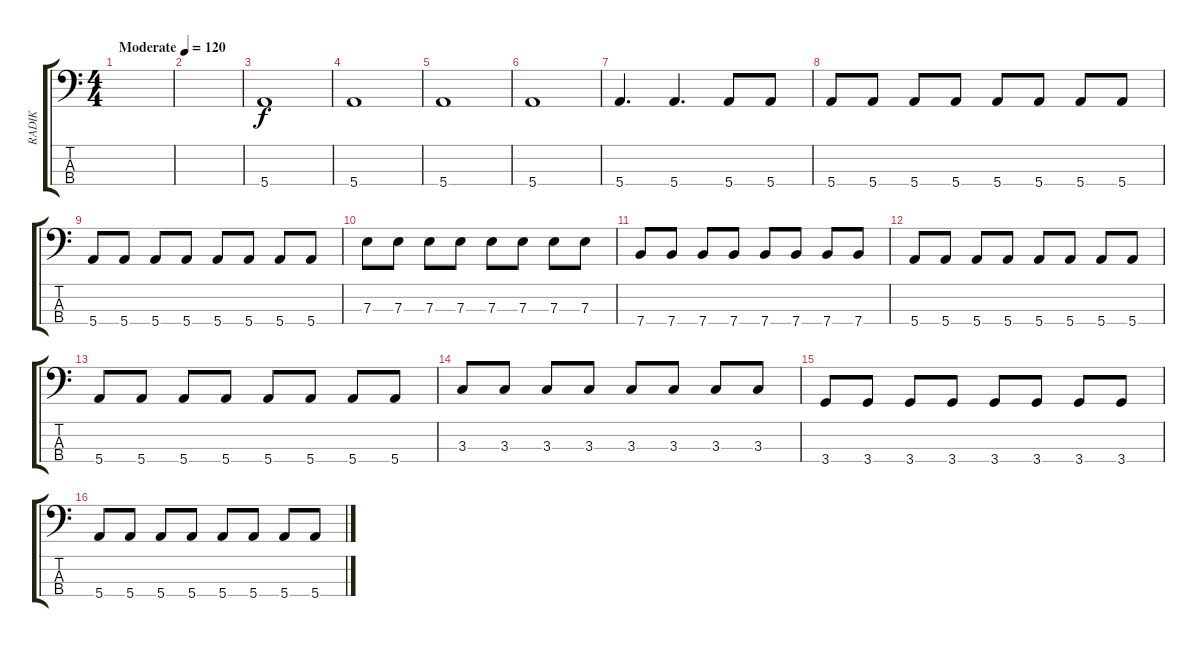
\track ("RADIK" "RADIK") {instrument electricbassfinger}
\staff {score tabs}
\tuning (G2 D2 A1 E1) {hide}
\ts (4 4)
\tempo (120 "Moderate")
\tempo 130
\tempo (120 "Moderate")
\clef f4
\ks c
|
|
5.4.1 |
5.4.1 |
5.4.1 |
5.4.1 |
5.4.4{d} 5.4.4{d} 5.4.8 5.4.8 |
5.4.8 5.4.8 5.4.8 5.4.8 5.4.8 5.4.8 5.4.8 5.4.8 |
5.4.8 5.4.8 5.4.8 5.4.8 5.4.8 5.4.8 5.4.8 5.4.8 |
7.3.8 7.3.8 7.3.8 7.3.8 7.3.8 7.3.8 7.3.8 7.3.8 |
7.4.8 7.4.8 7.4.8 7.4.8 7.4.8 7.4.8 7.4.8 7.4.8 |
5.4.8 5.4.8 5.4.8 5.4.8 5.4.8 5.4.8 5.4.8 5.4.8 |
5.4.8 5.4.8 5.4.8 5.4.8 5.4.8 5.4.8 5.4.8 5.4.8 |
3.3.8 3.3.8 3.3.8 3.3.8 3.3.8 3.3.8 3.3.8 3.3.8 |
3.4.8 3.4.8 3.4.8 3.4.8 3.4.8 3.4.8 3.4.8 3.4.8 |
5.4.8 5.4.8 5.4.8 5.4.8 5.4.8 5.4.8 5.4.8 5.4.8
